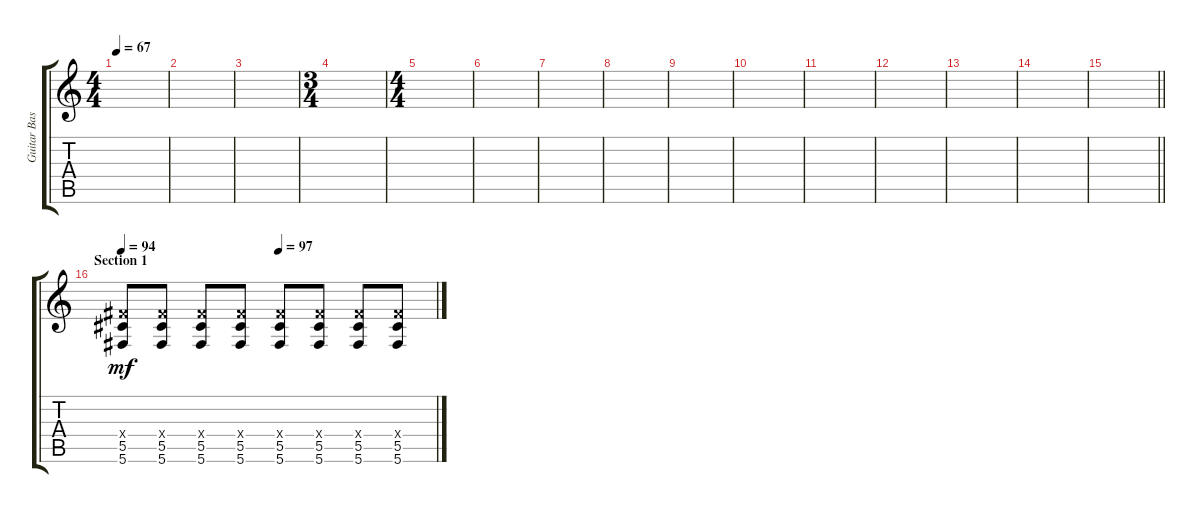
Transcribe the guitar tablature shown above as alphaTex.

\track ("Guitar Base" "Guitar Bas") {instrument distortionguitar}
\staff {score tabs}
\tuning (Eb4 Bb3 Gb3 Db3 Ab2 Db2) {hide}
\ts (4 4)
\tempo 67
\clef g2
\ks c
|
|
|
\ts (3 4)
|
\ts (4 4)
|
|
|
|
|
|
|
|
|
|
\barLineRight lightlight
|
\section ("" "Section 1")
\tempo 104
\tempo 94
\tempo (97 0.5)
(5.4{x} 5.5 5.6).8{dy mf} (5.4{x} 5.5 5.6).8 (5.4{x} 5.5 5.6).8 (5.4{x} 5.5 5.6).8 (5.4{x} 5.5 5.6).8 (5.4{x} 5.5 5.6).8 (5.4{x} 5.5 5.6).8 (5.4{x} 5.5 5.6).8
